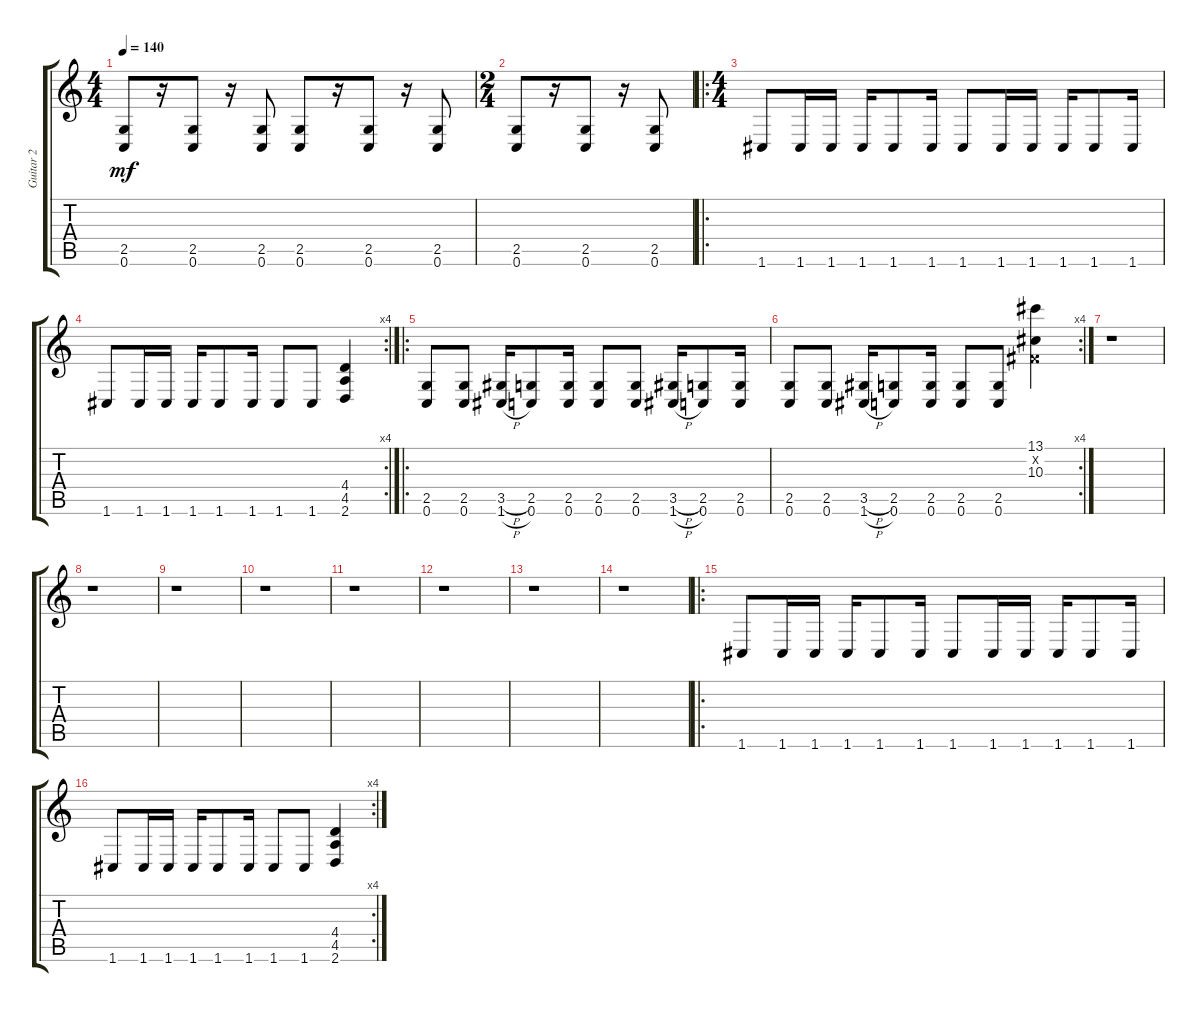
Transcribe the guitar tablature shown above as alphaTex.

\track ("Guitar 2" "Guitar 2") {instrument overdrivenguitar}
\staff {score tabs}
\tuning (C4 G3 Eb3 Bb2 F2 C2) {hide}
\ts (4 4)
\tempo 140
\clef g2
\ks c
(2.5 0.6).8{dy mf} r.16 (2.5 0.6).8 r.16 (2.5 0.6).8 (2.5 0.6).8 r.16 (2.5 0.6).8 r.16 (2.5 0.6).8 |
\ts (2 4)
(2.5 0.6).8 r.16 (2.5 0.6).8 r.16 (2.5 0.6).8 |
\ro
\ts (4 4)
1.6.8 1.6.16 1.6.16 1.6.16 1.6.8 1.6.16 1.6.8 1.6.16 1.6.16 1.6.16 1.6.8 1.6.16 |
\rc 4
1.6.8 1.6.16 1.6.16 1.6.16 1.6.8 1.6.16 1.6.8 1.6.8 (4.4 4.5 2.6).4 |
\ro
(2.5 0.6).8 (2.5 0.6).8 (3.5{h} 1.6{h}).16 (2.5 0.6).8 (2.5 0.6).16 (2.5 0.6).8 (2.5 0.6).8 (3.5{h} 1.6{h}).16 (2.5 0.6).8 (2.5 0.6).16 |
\rc 4
(2.5 0.6).8 (2.5 0.6).8 (3.5{h} 1.6{h}).16 (2.5 0.6).8 (2.5 0.6).16 (2.5 0.6).8 (2.5 0.6).8 (13.1 -1.2{x} 10.3).4 |
r.1 |
r.1 |
r.1 |
r.1 |
r.1 |
r.1 |
r.1 |
r.1 |
\ro
1.6.8 1.6.16 1.6.16 1.6.16 1.6.8 1.6.16 1.6.8 1.6.16 1.6.16 1.6.16 1.6.8 1.6.16 |
\rc 4
1.6.8 1.6.16 1.6.16 1.6.16 1.6.8 1.6.16 1.6.8 1.6.8 (4.4 4.5 2.6).4
